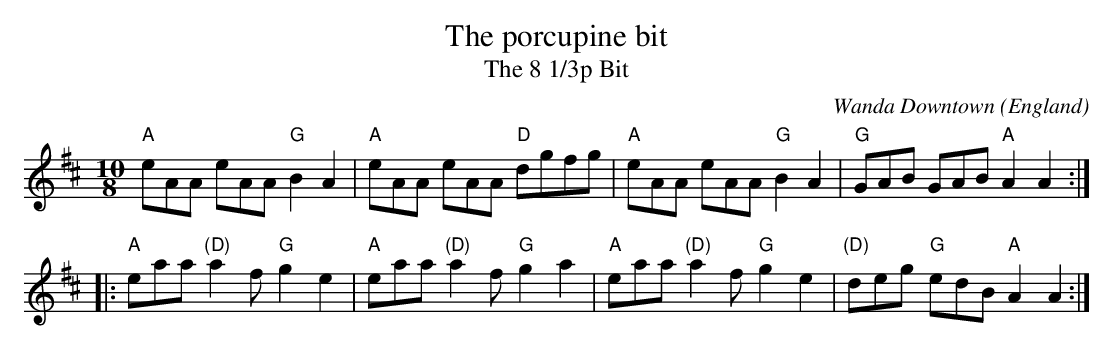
X:1
T:The porcupine bit
T:The 8 1/3p Bit
O:England
C:Wanda Downtown
M:10/8
L:1/8
K:D
"A"eAA eAA "G"B2A2 | "A"eAA eAA "D"dgfg | \
"A"eAA eAA "G"B2A2 | "G"GAB GAB "A"A2A2 :|
|:"A"eaa "(D)"a2f "G"g2e2 | "A"eaa "(D)"a2f "G"g2a2 |\
"A"eaa "(D)"a2f "G"g2e2 | "(D)"deg "G"edB "A"A2A2:|
